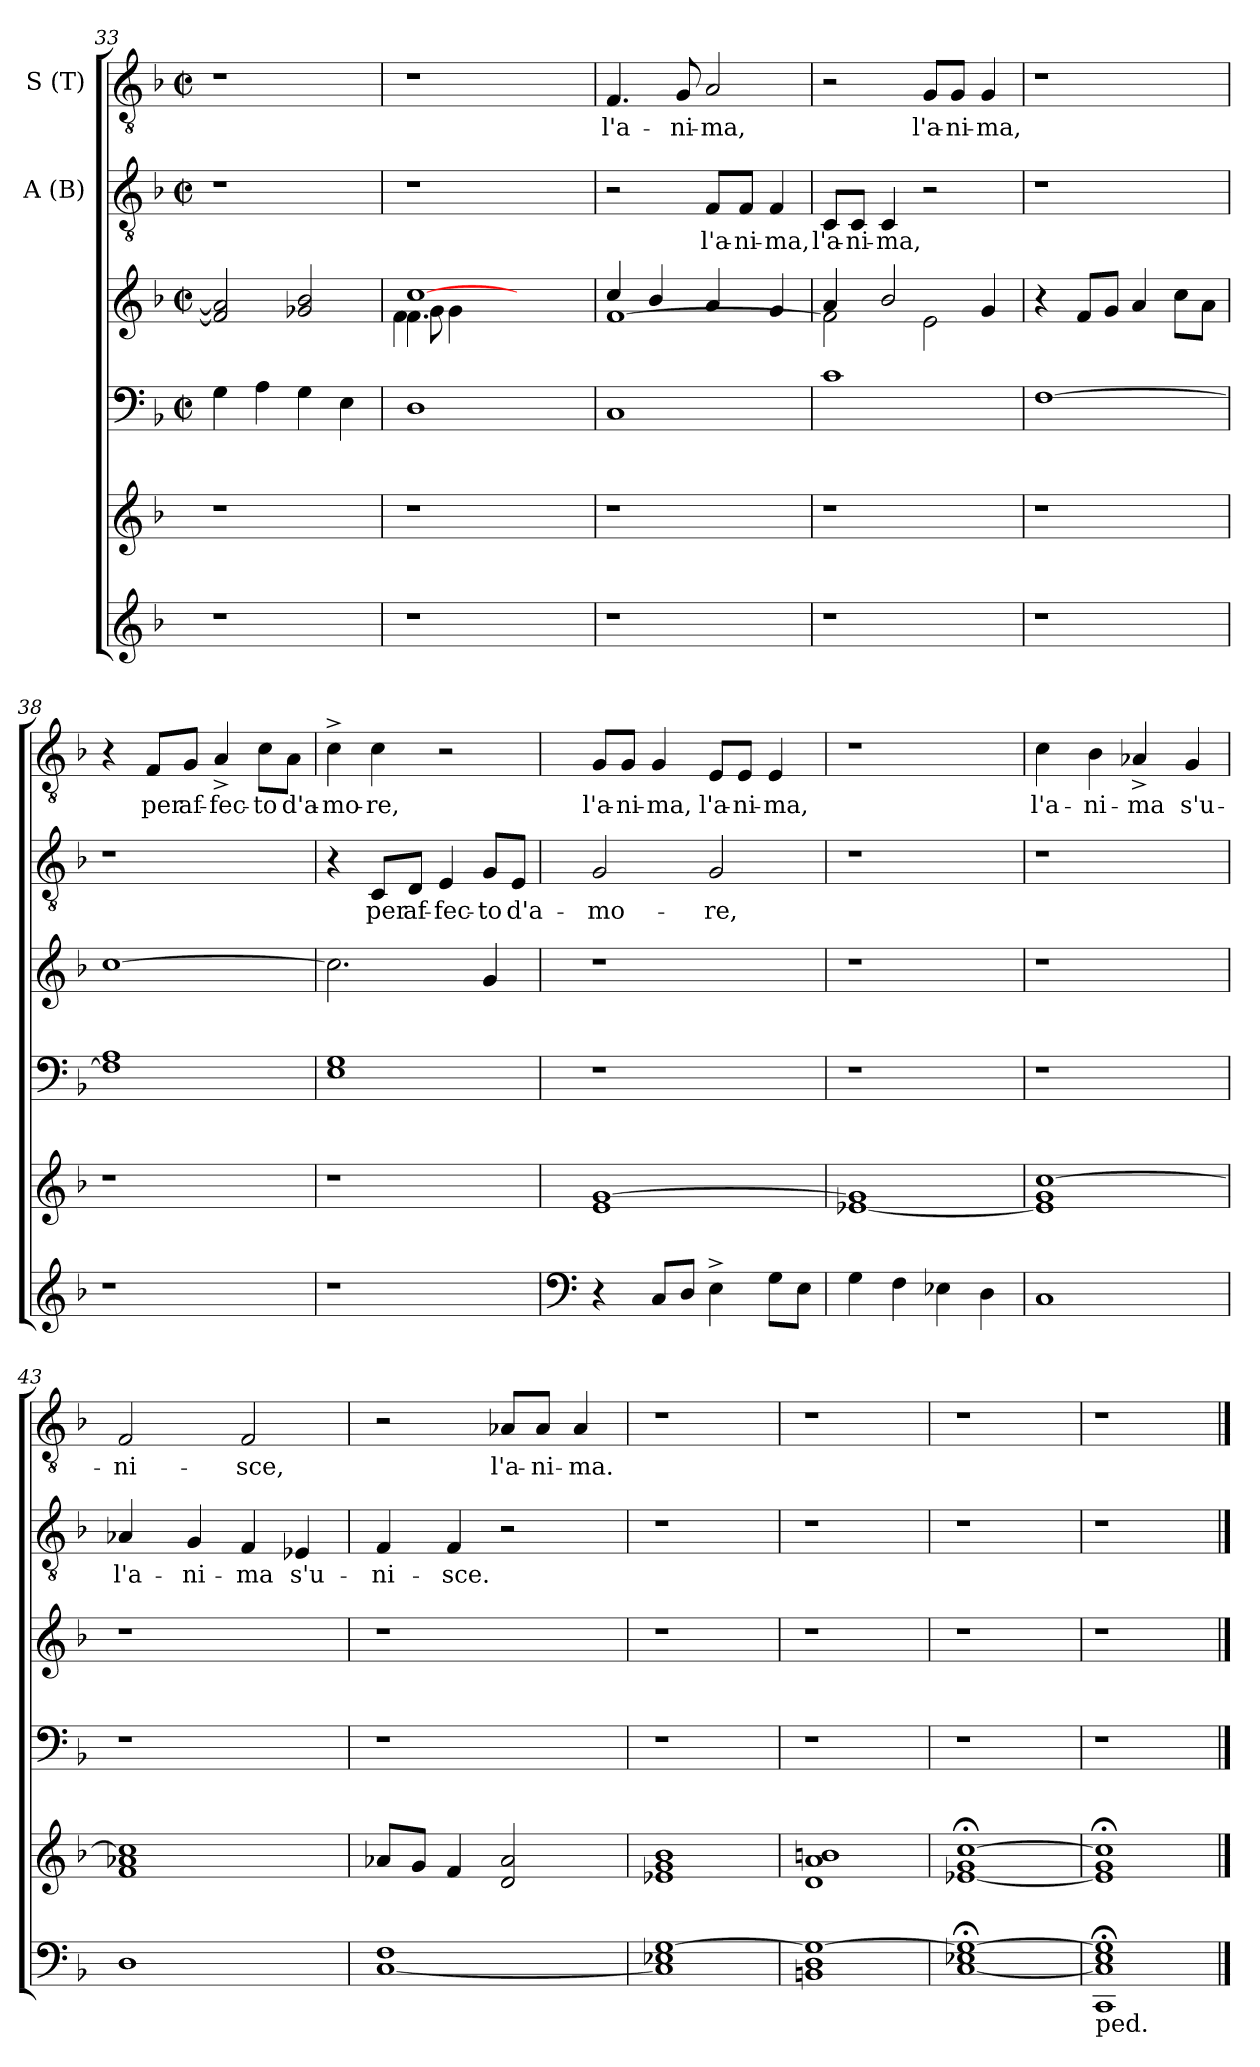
**kern	**kern	**kern	**kern	**kern	**text	**kern	**text
*part4	*part4	*part3	*part3	*part2	*part2	*part1	*part1
*staff6	*staff5	*staff4	*staff3	*staff2	*staff2	*staff1	*staff1
*	*	*	*	*I"A (B)	*	*I"S (T)	*
*clefG2	*clefG2	*clefF4	*clefG2	*clefGv2	*	*clefGv2	*
*k[b-]	*k[b-]	*k[b-]	*k[b-]	*k[b-]	*	*k[b-]	*
*F:	*F:	*F:	*F:	*F:	*	*F:	*
*	*	*M2/2	*M2/2	*M2/2	*	*M2/2	*
*	*	*met(c|)	*met(c|)	*met(c|)	*	*met(c|)	*
=33	=33	=33	=33	=33	=33	=33	=33
1r	1r	4G\	2f/] 2a/]	1r	.	1r	.
.	.	4A\	.	.	.	.	.
.	.	4G\	2g-X/ 2b-/	.	.	.	.
.	.	4E\	.	.	.	.	.
!!LO:LB:g=z
=34	=34	=34	=34	=34	=34	=34	=34
*	*	*	*^	*	*	*	*
*	*	*	*	*^	*	*	*	*
*	*	*	*	*	*^	*	*	*	*
1r	1r	1D	[>1cc	4.f\	8g\	4f\	1r	.	1r	.
.	.	.	.	.	4g\	.	.	.	.	.
.	.	.	.	.	.	2.ryy	.	.	.	.
.	.	.	.	2ryy	2ryy	.	.	.	.	.
.	.	.	.	8ryy	8ryy	.	.	.	.	.
*	*	*	*	*	*v	*v	*	*	*	*
=35	=35	=35	=35	=35	=35	=35	=35	=35	=35
!	!	!	!	!	!	!	!	!	!LO:LY:b
*	*	*	*	*v	*v	*	*	*	*
1r	1r	1C	[<1f	4cc/	2r	.	4.F/	l'a-
.	.	.	.	4b-/	.	.	.	.
!	!	!	!	!	!	!	!	!LO:LY:b
.	.	.	.	.	.	.	8G/	-ni-
!	!	!	!	!	!	!LO:LY:b	!	!LO:LY:b
.	.	.	.	4a/	8F/L	l'a-	2A/	-ma,
!	!	!	!	!	!	!LO:LY:b	!	!
.	.	.	.	.	8F/J	-ni-	.	.
!	!	!	!	!	!	!LO:LY:b	!	!
.	.	.	.	4g/	4F/	-ma,	.	.
=36	=36	=36	=36	=36	=36	=36	=36	=36
!	!	!	!	!	!	!LO:LY:b	!	!
1r	1r	1c	2f\]	4a/	8C/L	l'a-	2r	.
!	!	!	!	!	!	!LO:LY:b	!	!
.	.	.	.	.	8C/J	-ni-	.	.
!	!	!	!	!	!	!LO:LY:b	!	!
.	.	.	.	2b-/	4C/	-ma,	.	.
!	!	!	!	!	!	!	!	!LO:LY:b
.	.	.	2e\	.	2r	.	8G/L	l'a-
!	!	!	!	!	!	!	!	!LO:LY:b
.	.	.	.	.	.	.	8G/J	-ni-
!	!	!	!	!	!	!	!	!LO:LY:b
.	.	.	.	4g/	.	.	4G/	-ma,
*	*	*	*v	*v	*	*	*	*
=37	=37	=37	=37	=37	=37	=37	=37
1r	1r	[<1F	4r	1r	.	1r	.
.	.	.	8f/L	.	.	.	.
.	.	.	8g/J	.	.	.	.
.	.	.	4a/	.	.	.	.
.	.	.	8cc\L	.	.	.	.
.	.	.	8a\J	.	.	.	.
=38	=38	=38	=38	=38	=38	=38	=38
1r	1r	1F] 1A	[>1cc	1r	.	4r	.
!	!	!	!	!	!	!	!LO:LY:b
.	.	.	.	.	.	8F/L	per
!	!	!	!	!	!	!	!LO:LY:b
.	.	.	.	.	.	8G/J	af-
!	!	!	!	!	!	!	!LO:LY:b
.	.	.	.	.	.	4A^</	-fec-
!	!	!	!	!	!	!	!LO:LY:b
.	.	.	.	.	.	8c\L	-to
!	!	!	!	!	!	!	!LO:LY:b
.	.	.	.	.	.	8A\J	d'a-
=39	=39	=39	=39	=39	=39	=39	=39
!	!	!	!	!	!	!	!LO:LY:b
1r	1r	1E 1G	2.cc\]	4r	.	4c^>\	-mo-
!	!	!	!	!	!LO:LY:b	!	!LO:LY:b
.	.	.	.	8C/L	per	4c\	-re,
!	!	!	!	!	!LO:LY:b	!	!
.	.	.	.	8D/J	af-	.	.
!	!	!	!	!	!LO:LY:b	!	!
.	.	.	.	4E/	-fec-	2r	.
!	!	!	!	!	!LO:LY:b	!	!
.	.	.	4g/	8G/L	-to	.	.
!	!	!	!	!	!LO:LY:b	!	!
.	.	.	.	8E/J	d'a-	.	.
!!LO:LB:g=z
=40	=40	=40	=40	=40	=40	=40	=40
*clefF4	*	*	*	*	*	*	*
!	!	!	!	!	!LO:LY:b	!	!LO:LY:b
4r	1e [>1g	1r	1r	2G/	-mo-	8G/L	l'a-
!	!	!	!	!	!	!	!LO:LY:b
.	.	.	.	.	.	8G/J	-ni-
!	!	!	!	!	!	!	!LO:LY:b
8C/L	.	.	.	.	.	4G/	-ma,
8D/J	.	.	.	.	.	.	.
!	!	!	!	!	!LO:LY:b	!	!LO:LY:b
4E^>\	.	.	.	2G/	-re,	8E/L	l'a-
!	!	!	!	!	!	!	!LO:LY:b
.	.	.	.	.	.	8E/J	-ni-
!	!	!	!	!	!	!	!LO:LY:b
8G\L	.	.	.	.	.	4E/	-ma,
8E\J	.	.	.	.	.	.	.
=41	=41	=41	=41	=41	=41	=41	=41
4G\	[<1e-X 1g]	1r	1r	1r	.	1r	.
4F\	.	.	.	.	.	.	.
4E-X\	.	.	.	.	.	.	.
4D\	.	.	.	.	.	.	.
=42	=42	=42	=42	=42	=42	=42	=42
!	!	!	!	!	!	!	!LO:LY:b
*	*	*	*	*	*	*^	*
1C	1e-] 1g [>1cc	1r	1r	1r	.	4c\	32ryy	l'a-
.	.	.	.	.	.	.	2ryy	.
!	!	!	!	!	!	!	!	!LO:LY:b
.	.	.	.	.	.	4B-\	.	-ni-
!	!	!	!	!	!	!	!	!LO:LY:b
.	.	.	.	.	.	4A-X^</	.	-ma
.	.	.	.	.	.	.	4...ryy	.
!	!	!	!	!	!	!	!	!LO:LY:b
.	.	.	.	.	.	4G/	.	s'u-
=43	=43	=43	=43	=43	=43	=43	=43	=43
!	!	!	!	!	!LO:LY:b	!	!	!LO:LY:b
*	*	*	*	*^	*	*v	*v	*
1D	1f 1a-X 1cc]	1r	1r	4A-X/	16ryy	l'a-	2F/	-ni-
.	.	.	.	.	2...ryy	.	.	.
!	!	!	!	!	!	!LO:LY:b	!	!
.	.	.	.	4G/	.	-ni-	.	.
!	!	!	!	!	!	!LO:LY:b	!	!LO:LY:b
.	.	.	.	4F/	.	-ma	2F/	-sce,
!	!	!	!	!	!	!LO:LY:b	!	!
.	.	.	.	4E-X/	.	s'u-	.	.
=44	=44	=44	=44	=44	=44	=44	=44	=44
!	!	!	!	!	!	!LO:LY:b	!	!
*	*	*	*	*v	*v	*	*	*
[<1C 1F	8a-X/L	1r	1r	4F/	-ni-	2r	.
.	8g/J	.	.	.	.	.	.
!	!	!	!	!	!LO:LY:b	!	!
.	4f/	.	.	4F/	-sce.	.	.
!	!	!	!	!	!	!	!LO:LY:b
.	2d/ 2a-/	.	.	2r	.	8A-X/L	l'a-
!	!	!	!	!	!	!	!LO:LY:b
.	.	.	.	.	.	8A-/J	-ni-
!	!	!	!	!	!	!	!LO:LY:b
.	.	.	.	.	.	4A-/	-ma.
=45	=45	=45	=45	=45	=45	=45	=45
1C] 1E-X [>1G	1e-X 1g 1b-	1r	1r	1r	.	1r	.
=46	=46	=46	=46	=46	=46	=46	=46
1BBn 1D 1G_	1d 1a 1bn	1r	1r	1r	.	1r	.
=47	=47	=47	=47	=47	=47	=47	=47
[<1C;< 1E-X;< 1G_;<	[>1e-X; 1g; [>1cc;	1r	1r	1r	.	1r	.
=48	=48	=48	=48	=48	=48	=48	=48
*^	*	*	*	*	*	*	*
!LO:TX:b:t=ped.	!	!	!	!	!	!	!	!
1C];< 1E;< 1G];<	1CC	1e-]; 1g; 1cc];	1r	1r	1r	.	1r	.
*v	*v	*	*	*	*	*	*	*
==	==	==	==	==	==	==	==
*-	*-	*-	*-	*-	*-	*-	*-
